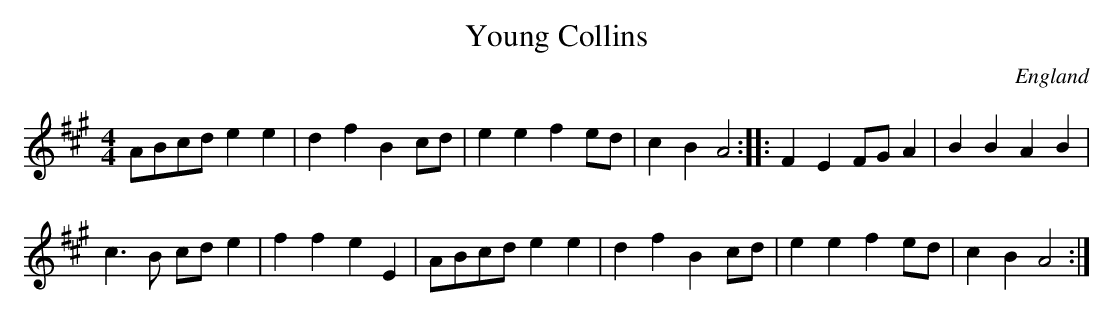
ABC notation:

X:1
T:Young Collins
M:4/4
O:England
K:A major
ABcd e2e2|d2f2 B2cd|e2e2 f2ed|c2B2 A4::\
F2E2 FGA2|B2B2A2B2|
c3B cde2|f2f2 e2E2|\
ABcd e2e2|d2f2 B2cd|e2e2 f2ed|c2B2 A4:|
